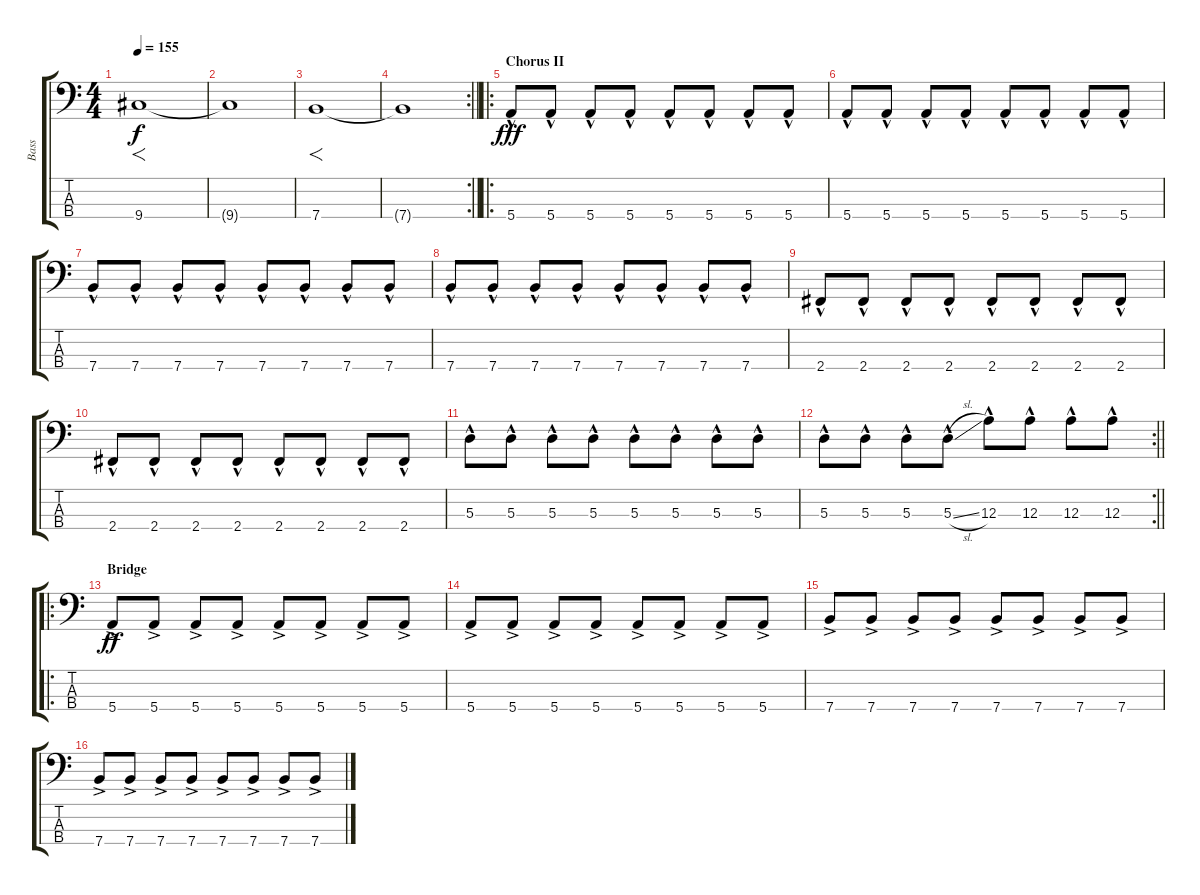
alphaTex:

\track ("Bass" "Bass") {instrument electricbassfinger}
\staff {score tabs}
\tuning (G2 D2 A1 E1) {hide}
\ts (4 4)
\tempo 155
\clef f4
\ks c
9.4.1{f dy f} |
9.4{t}.1 |
7.4.1{f} |
\rc 2
\barLineRight lightlight
7.4{t}.1 |
\ro
\section ("" "Chorus II")
5.4{hac}.8{dy fff} 5.4{hac}.8 5.4{hac}.8 5.4{hac}.8 5.4{hac}.8 5.4{hac}.8 5.4{hac}.8 5.4{hac}.8 |
5.4{hac}.8 5.4{hac}.8 5.4{hac}.8 5.4{hac}.8 5.4{hac}.8 5.4{hac}.8 5.4{hac}.8 5.4{hac}.8 |
7.4{hac}.8 7.4{hac}.8 7.4{hac}.8 7.4{hac}.8 7.4{hac}.8 7.4{hac}.8 7.4{hac}.8 7.4{hac}.8 |
7.4{hac}.8 7.4{hac}.8 7.4{hac}.8 7.4{hac}.8 7.4{hac}.8 7.4{hac}.8 7.4{hac}.8 7.4{hac}.8 |
2.4{hac}.8 2.4{hac}.8 2.4{hac}.8 2.4{hac}.8 2.4{hac}.8 2.4{hac}.8 2.4{hac}.8 2.4{hac}.8 |
2.4{hac}.8 2.4{hac}.8 2.4{hac}.8 2.4{hac}.8 2.4{hac}.8 2.4{hac}.8 2.4{hac}.8 2.4{hac}.8 |
5.3{hac}.8 5.3{hac}.8 5.3{hac}.8 5.3{hac}.8 5.3{hac}.8 5.3{hac}.8 5.3{hac}.8 5.3{hac}.8 |
\rc 2
\barLineRight lightlight
5.3{hac}.8 5.3{hac}.8 5.3{hac}.8 5.3{sl hac}.8 12.3{hac}.8 12.3{hac}.8 12.3{hac}.8 12.3{hac}.8 |
\ro
\section ("" "Bridge")
5.4{ac}.8{dy ff} 5.4{ac}.8 5.4{ac}.8 5.4{ac}.8 5.4{ac}.8 5.4{ac}.8 5.4{ac}.8 5.4{ac}.8 |
5.4{ac}.8 5.4{ac}.8 5.4{ac}.8 5.4{ac}.8 5.4{ac}.8 5.4{ac}.8 5.4{ac}.8 5.4{ac}.8 |
7.4{ac}.8 7.4{ac}.8 7.4{ac}.8 7.4{ac}.8 7.4{ac}.8 7.4{ac}.8 7.4{ac}.8 7.4{ac}.8 |
7.4{ac}.8 7.4{ac}.8 7.4{ac}.8 7.4{ac}.8 7.4{ac}.8 7.4{ac}.8 7.4{ac}.8 7.4{ac}.8
